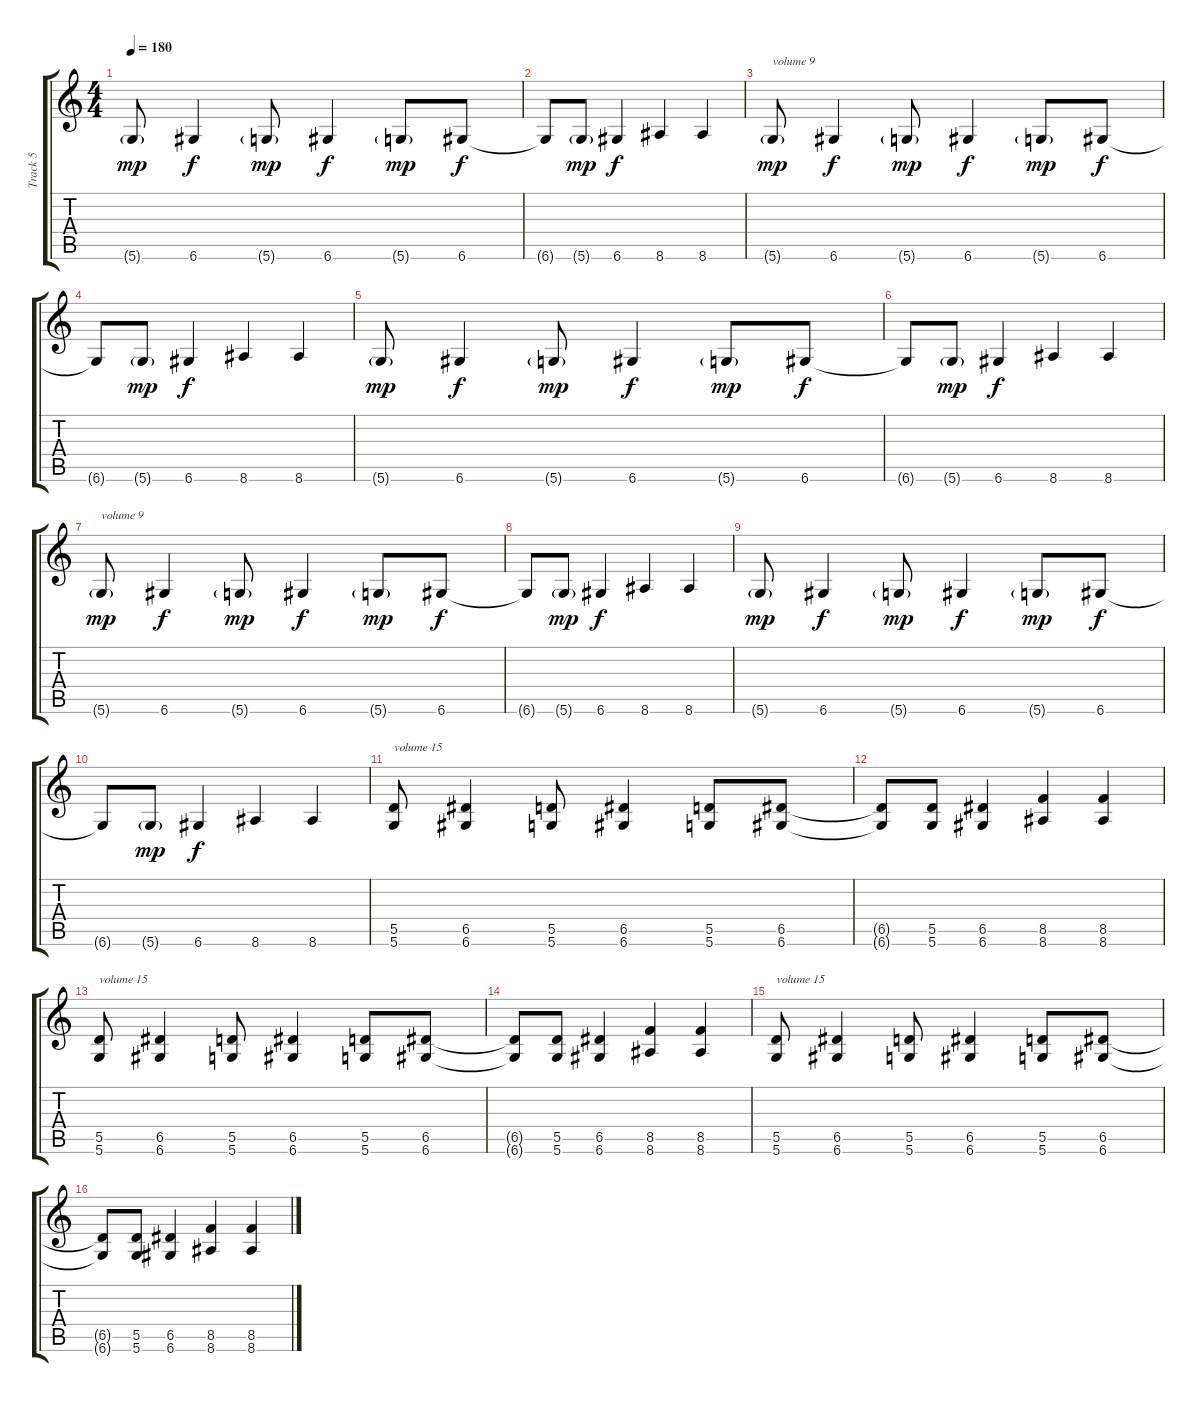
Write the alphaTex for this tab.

\track ("Track 5" "Track 5") {instrument distortionguitar}
\staff {score tabs}
\tuning (E4 B3 G3 D3 A2 D2) {hide}
\ts (4 4)
\tempo 180
\clef g2
\ks c
5.6{g}.8{dy mp} 6.6.4{dy f} 5.6{g}.8{dy mp} 6.6.4{dy f} 5.6{g}.8{dy mp} 6.6.8{dy f} |
6.6{t}.8 5.6{g}.8{dy mp} 6.6.4{dy f} 8.6.4 8.6.4 |
5.6{g}.8{txt "volume 9" dy mp} 6.6.4{dy f} 5.6{g}.8{dy mp} 6.6.4{dy f} 5.6{g}.8{dy mp} 6.6.8{dy f} |
6.6{t}.8 5.6{g}.8{dy mp} 6.6.4{dy f} 8.6.4 8.6.4 |
5.6{g}.8{dy mp} 6.6.4{dy f} 5.6{g}.8{dy mp} 6.6.4{dy f} 5.6{g}.8{dy mp} 6.6.8{dy f} |
6.6{t}.8 5.6{g}.8{dy mp} 6.6.4{dy f} 8.6.4 8.6.4 |
5.6{g}.8{txt "volume 9" dy mp} 6.6.4{dy f} 5.6{g}.8{dy mp} 6.6.4{dy f} 5.6{g}.8{dy mp} 6.6.8{dy f} |
6.6{t}.8 5.6{g}.8{dy mp} 6.6.4{dy f} 8.6.4 8.6.4 |
5.6{g}.8{dy mp} 6.6.4{dy f} 5.6{g}.8{dy mp} 6.6.4{dy f} 5.6{g}.8{dy mp} 6.6.8{dy f} |
6.6{t}.8 5.6{g}.8{dy mp} 6.6.4{dy f} 8.6.4 8.6.4 |
(5.5 5.6).8{txt "volume 15" volume 15 instrument distortionguitar} (6.5 6.6).4 (5.5 5.6).8 (6.5 6.6).4 (5.5 5.6).8 (6.5 6.6).8 |
(6.5{t} 6.6{t}).8 (5.5 5.6).8 (6.5 6.6).4 (8.5 8.6).4 (8.5 8.6).4 |
(5.5 5.6).8{txt "volume 15" volume 15 instrument distortionguitar} (6.5 6.6).4 (5.5 5.6).8 (6.5 6.6).4 (5.5 5.6).8 (6.5 6.6).8 |
(6.5{t} 6.6{t}).8 (5.5 5.6).8 (6.5 6.6).4 (8.5 8.6).4 (8.5 8.6).4 |
(5.5 5.6).8{txt "volume 15" volume 15 instrument distortionguitar} (6.5 6.6).4 (5.5 5.6).8 (6.5 6.6).4 (5.5 5.6).8 (6.5 6.6).8 |
(6.5{t} 6.6{t}).8 (5.5 5.6).8 (6.5 6.6).4 (8.5 8.6).4 (8.5 8.6).4
